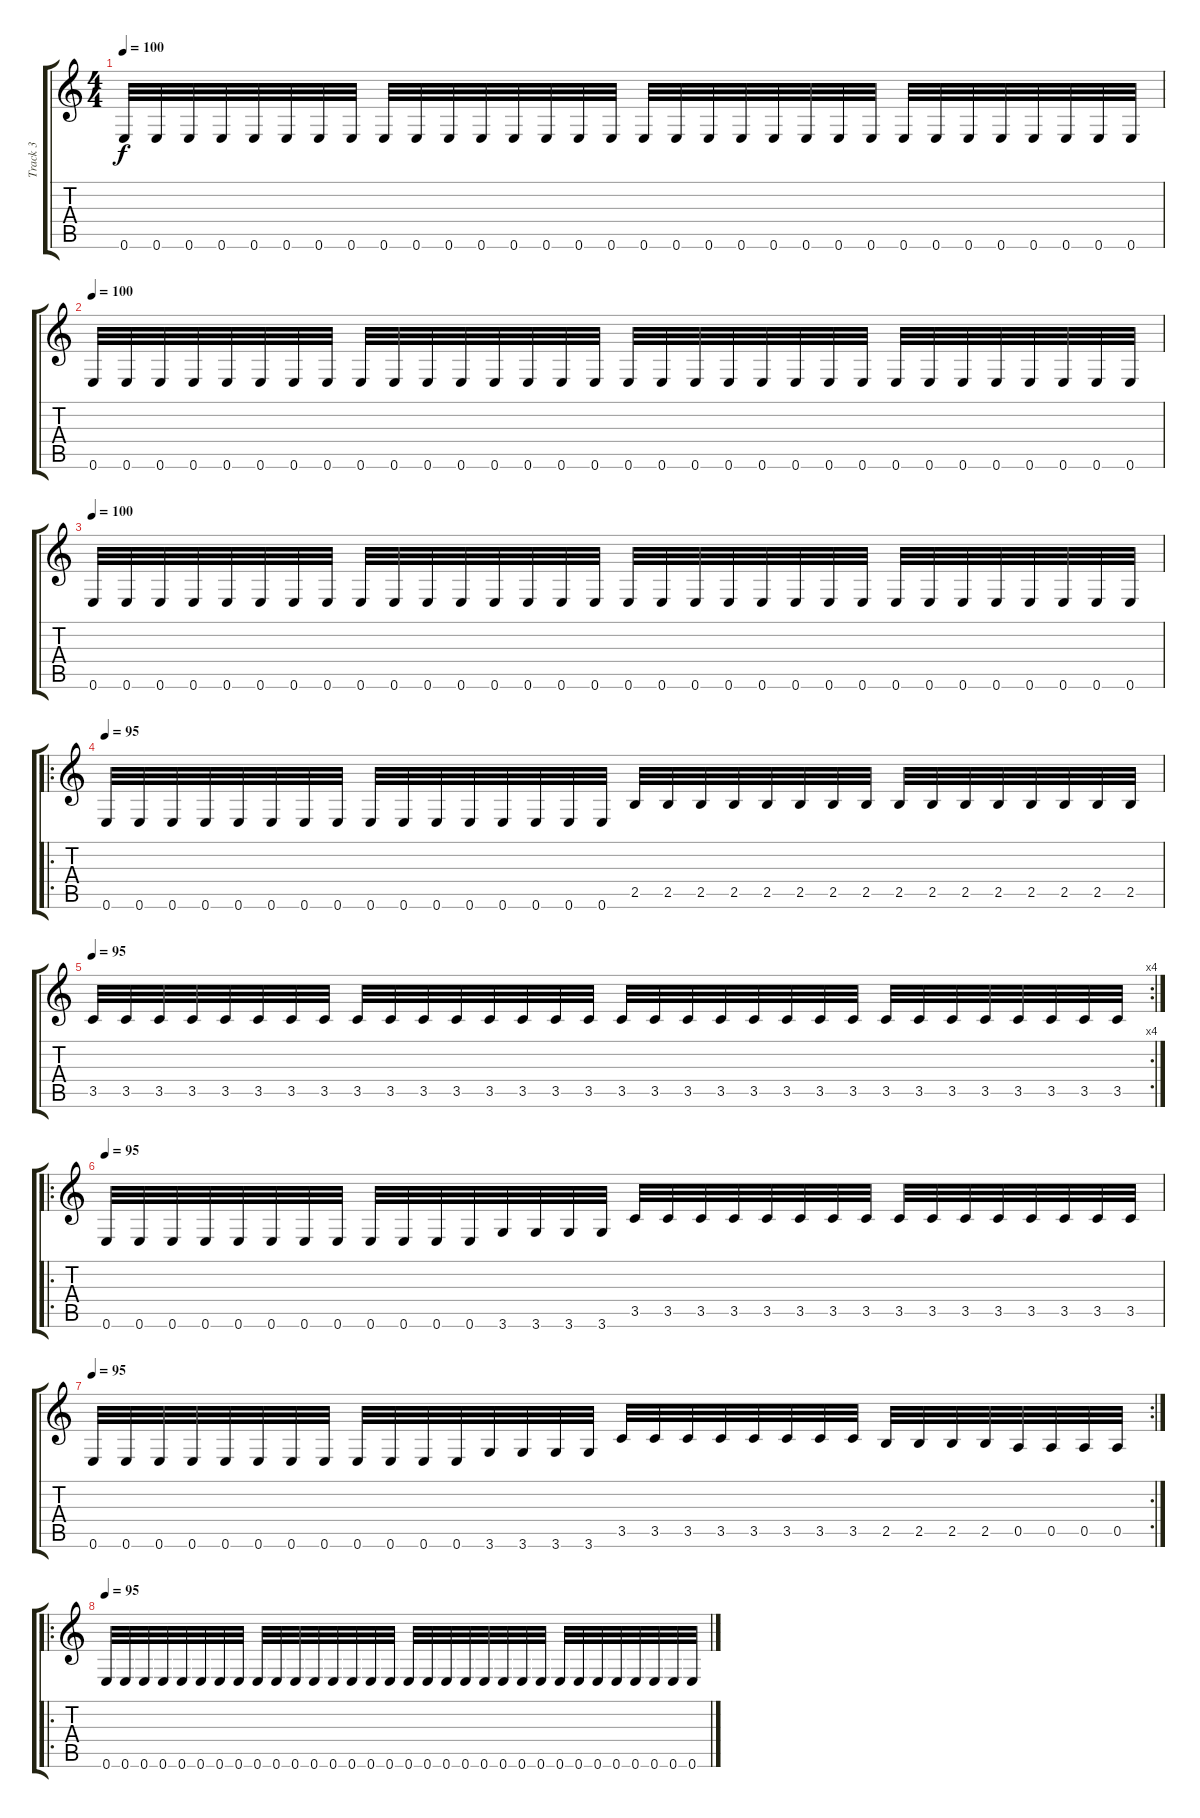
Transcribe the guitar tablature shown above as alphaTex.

\track ("Track 3" "Track 3") {instrument electricbasspick}
\staff {score tabs}
\tuning (E4 B3 G3 D3 A2 E2) {hide}
\ts (4 4)
\tempo 95
\tempo 100
\clef g2
\ks c
0.6.32{dy f} 0.6.32 0.6.32 0.6.32 0.6.32 0.6.32 0.6.32 0.6.32 0.6.32 0.6.32 0.6.32 0.6.32 0.6.32 0.6.32 0.6.32 0.6.32 0.6.32 0.6.32 0.6.32 0.6.32 0.6.32 0.6.32 0.6.32 0.6.32 0.6.32 0.6.32 0.6.32 0.6.32 0.6.32 0.6.32 0.6.32 0.6.32 |
\tempo 95
\tempo 100
0.6.32 0.6.32 0.6.32 0.6.32 0.6.32 0.6.32 0.6.32 0.6.32 0.6.32 0.6.32 0.6.32 0.6.32 0.6.32 0.6.32 0.6.32 0.6.32 0.6.32 0.6.32 0.6.32 0.6.32 0.6.32 0.6.32 0.6.32 0.6.32 0.6.32 0.6.32 0.6.32 0.6.32 0.6.32 0.6.32 0.6.32 0.6.32 |
\tempo 95
\tempo 100
0.6.32 0.6.32 0.6.32 0.6.32 0.6.32 0.6.32 0.6.32 0.6.32 0.6.32 0.6.32 0.6.32 0.6.32 0.6.32 0.6.32 0.6.32 0.6.32 0.6.32 0.6.32 0.6.32 0.6.32 0.6.32 0.6.32 0.6.32 0.6.32 0.6.32 0.6.32 0.6.32 0.6.32 0.6.32 0.6.32 0.6.32 0.6.32 |
\ro
\tempo 95
0.6.32 0.6.32 0.6.32 0.6.32 0.6.32 0.6.32 0.6.32 0.6.32 0.6.32 0.6.32 0.6.32 0.6.32 0.6.32 0.6.32 0.6.32 0.6.32 2.5.32 2.5.32 2.5.32 2.5.32 2.5.32 2.5.32 2.5.32 2.5.32 2.5.32 2.5.32 2.5.32 2.5.32 2.5.32 2.5.32 2.5.32 2.5.32 |
\rc 4
\tempo 95
3.5.32 3.5.32 3.5.32 3.5.32 3.5.32 3.5.32 3.5.32 3.5.32 3.5.32 3.5.32 3.5.32 3.5.32 3.5.32 3.5.32 3.5.32 3.5.32 3.5.32 3.5.32 3.5.32 3.5.32 3.5.32 3.5.32 3.5.32 3.5.32 3.5.32 3.5.32 3.5.32 3.5.32 3.5.32 3.5.32 3.5.32 3.5.32 |
\ro
\tempo 95
0.6.32 0.6.32 0.6.32 0.6.32 0.6.32 0.6.32 0.6.32 0.6.32 0.6.32 0.6.32 0.6.32 0.6.32 3.6.32 3.6.32 3.6.32 3.6.32 3.5.32 3.5.32 3.5.32 3.5.32 3.5.32 3.5.32 3.5.32 3.5.32 3.5.32 3.5.32 3.5.32 3.5.32 3.5.32 3.5.32 3.5.32 3.5.32 |
\rc 2
\tempo 95
0.6.32 0.6.32 0.6.32 0.6.32 0.6.32 0.6.32 0.6.32 0.6.32 0.6.32 0.6.32 0.6.32 0.6.32 3.6.32 3.6.32 3.6.32 3.6.32 3.5.32 3.5.32 3.5.32 3.5.32 3.5.32 3.5.32 3.5.32 3.5.32 2.5.32 2.5.32 2.5.32 2.5.32 0.5.32 0.5.32 0.5.32 0.5.32 |
\ro
\tempo 95
0.6.32 0.6.32 0.6.32 0.6.32 0.6.32 0.6.32 0.6.32 0.6.32 0.6.32 0.6.32 0.6.32 0.6.32 0.6.32 0.6.32 0.6.32 0.6.32 0.6.32 0.6.32 0.6.32 0.6.32 0.6.32 0.6.32 0.6.32 0.6.32 0.6.32 0.6.32 0.6.32 0.6.32 0.6.32 0.6.32 0.6.32 0.6.32
